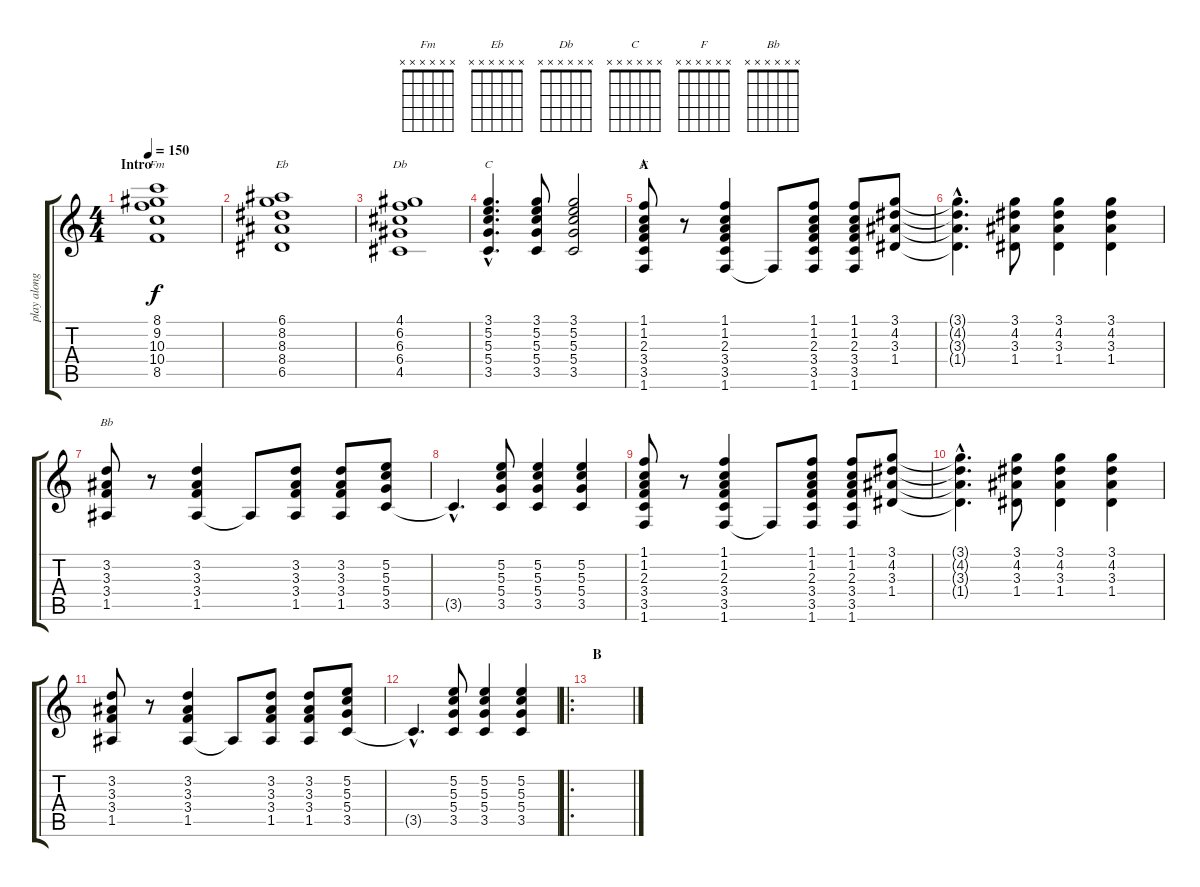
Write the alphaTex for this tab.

\track ("play along" "play along") {instrument acousticguitarnylon}
\staff {score tabs}
\tuning (E4 B3 G3 D3 A2 E2) {hide}
\chord ("Fm" x x x x x x) {firstfret 0}
\chord ("Eb" x x x x x x) {firstfret 0}
\chord ("Db" x x x x x x) {firstfret 0}
\chord ("C" x x x x x x) {firstfret 0}
\chord ("F" x x x x x x) {firstfret 0}
\chord ("Bb" x x x x x x) {firstfret 0}
\ts (4 4)
\section ("" "Intro")
\tempo 150
\clef g2
\ks c
(8.1 9.2 10.3 10.4 8.5).1{ch "Fm" dy f instrument acousticguitarnylon} |
(6.1 8.2 8.3 8.4 6.5).1{ch "Eb"} |
(4.1 6.2 6.3 6.4 4.5).1{ch "Db"} |
(3.1{hac} 5.2{hac} 5.3{hac} 5.4{hac} 3.5{hac}).4{d ch "C"} (3.1 5.2 5.3 5.4 3.5).8 (3.1 5.2 5.3 5.4 3.5).2 |
\section ("" "A")
(1.1 1.2 2.3 3.4 3.5 1.6).8{ch "F"} r.8 (1.1 1.2 2.3 3.4 3.5 1.6).4 1.6{t}.8 (1.1 1.2 2.3 3.4 3.5 1.6).8 (1.1 1.2 2.3 3.4 3.5 1.6).8 (3.1 4.2 3.3 1.4).8 |
(3.1{hac t} 4.2{hac t} 3.3{hac t} 1.4{hac t}).4{d} (3.1 4.2 3.3 1.4).8 (3.1 4.2 3.3 1.4).4 (3.1 4.2 3.3 1.4).4 |
(3.2 3.3 3.4 1.5).8{ch "Bb"} r.8 (3.2 3.3 3.4 1.5).4 1.5{t}.8 (3.2 3.3 3.4 1.5).8 (3.2 3.3 3.4 1.5).8 (5.2 5.3 5.4 3.5).8 |
3.5{hac t}.4{d} (5.2 5.3 5.4 3.5).8 (5.2 5.3 5.4 3.5).4 (5.2 5.3 5.4 3.5).4 |
(1.1 1.2 2.3 3.4 3.5 1.6).8 r.8 (1.1 1.2 2.3 3.4 3.5 1.6).4 1.6{t}.8 (1.1 1.2 2.3 3.4 3.5 1.6).8 (1.1 1.2 2.3 3.4 3.5 1.6).8 (3.1 4.2 3.3 1.4).8 |
(3.1{hac t} 4.2{hac t} 3.3{hac t} 1.4{hac t}).4{d} (3.1 4.2 3.3 1.4).8 (3.1 4.2 3.3 1.4).4 (3.1 4.2 3.3 1.4).4 |
(3.2 3.3 3.4 1.5).8 r.8 (3.2 3.3 3.4 1.5).4 1.5{t}.8 (3.2 3.3 3.4 1.5).8 (3.2 3.3 3.4 1.5).8 (5.2 5.3 5.4 3.5).8 |
3.5{hac t}.4{d} (5.2 5.3 5.4 3.5).8 (5.2 5.3 5.4 3.5).4 (5.2 5.3 5.4 3.5).4 |
\ro
\section ("" "B")
